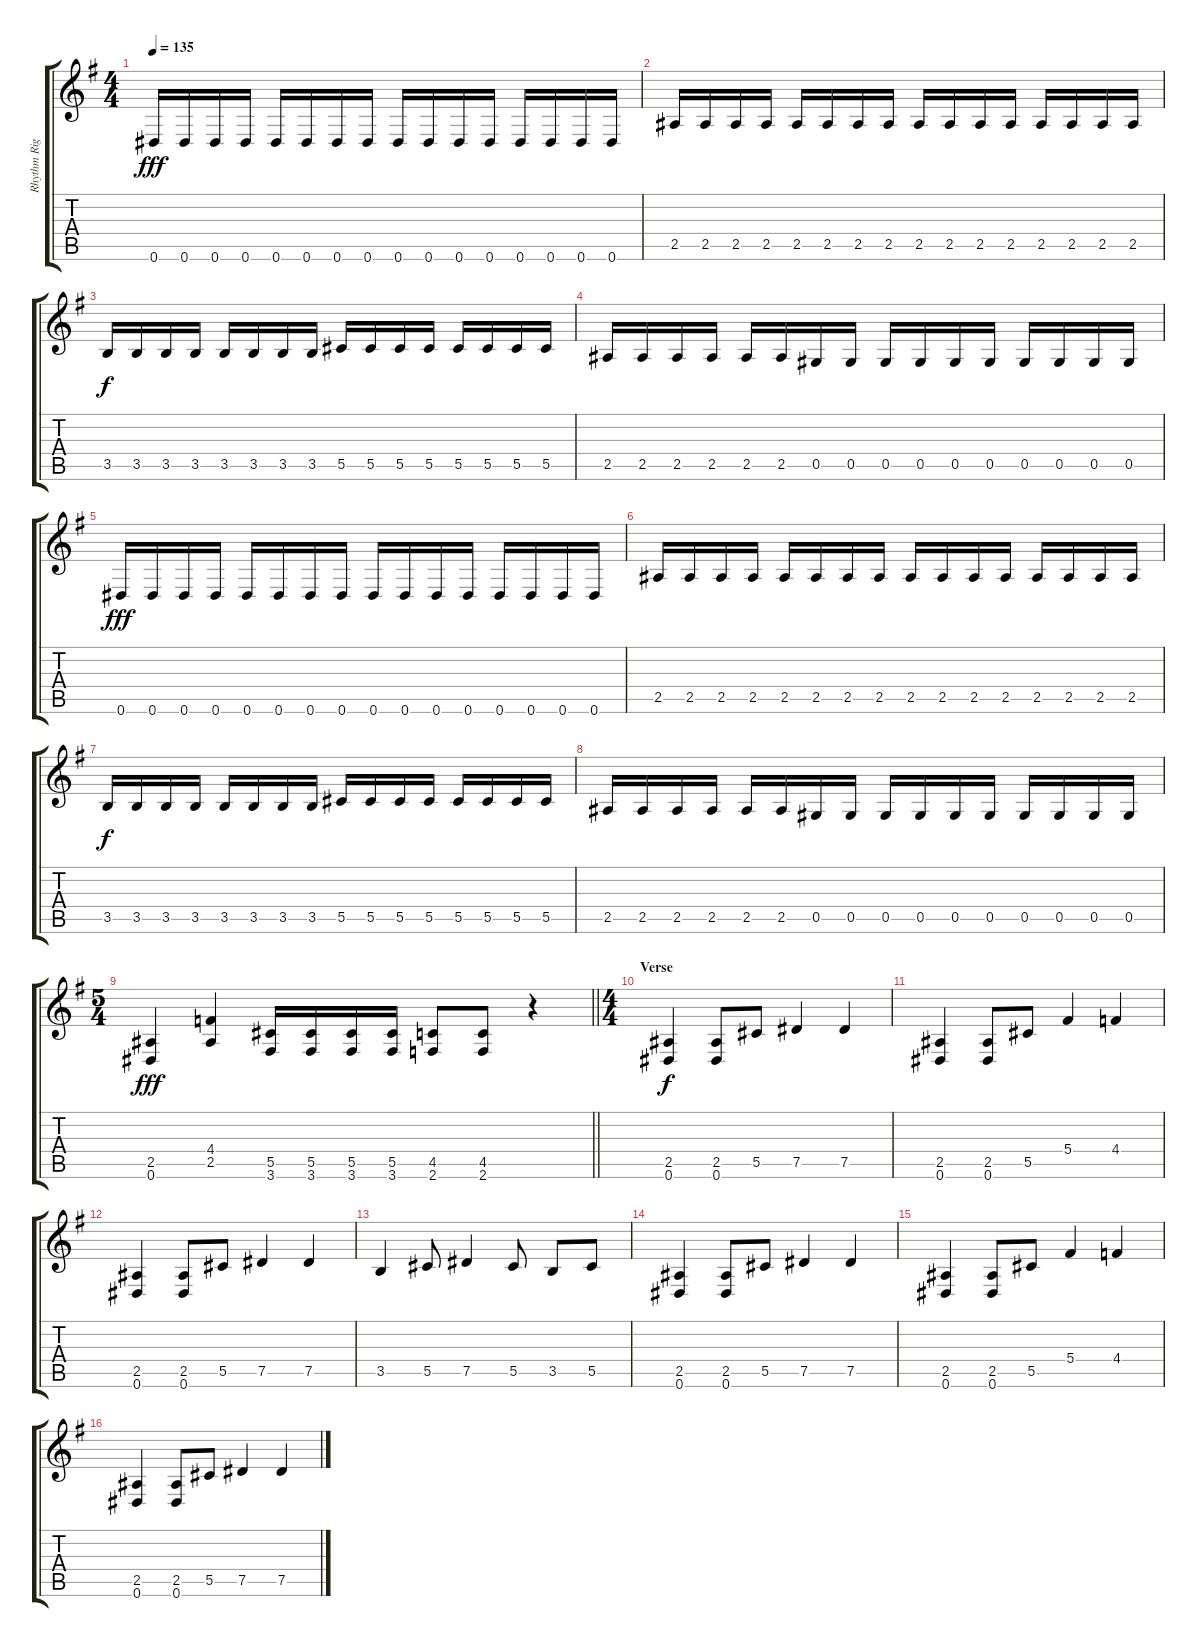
\track ("Rhythm Right" "Rhythm Rig") {instrument distortionguitar}
\staff {score tabs}
\tuning (Eb4 Bb3 Gb3 Db3 Ab2 Eb2) {hide}
\ts (4 4)
\tempo 135
\clef g2
\ks g
0.6.16{dy fff} 0.6.16 0.6.16 0.6.16 0.6.16 0.6.16 0.6.16 0.6.16 0.6.16 0.6.16 0.6.16 0.6.16 0.6.16 0.6.16 0.6.16 0.6.16 |
2.5.16 2.5.16 2.5.16 2.5.16 2.5.16 2.5.16 2.5.16 2.5.16 2.5.16 2.5.16 2.5.16 2.5.16 2.5.16 2.5.16 2.5.16 2.5.16 |
3.5.16{dy f} 3.5.16 3.5.16 3.5.16 3.5.16 3.5.16 3.5.16 3.5.16 5.5.16 5.5.16 5.5.16 5.5.16 5.5.16 5.5.16 5.5.16 5.5.16 |
2.5.16 2.5.16 2.5.16 2.5.16 2.5.16 2.5.16 0.5.16 0.5.16 0.5.16 0.5.16 0.5.16 0.5.16 0.5.16 0.5.16 0.5.16 0.5.16 |
0.6.16{dy fff} 0.6.16 0.6.16 0.6.16 0.6.16 0.6.16 0.6.16 0.6.16 0.6.16 0.6.16 0.6.16 0.6.16 0.6.16 0.6.16 0.6.16 0.6.16 |
2.5.16 2.5.16 2.5.16 2.5.16 2.5.16 2.5.16 2.5.16 2.5.16 2.5.16 2.5.16 2.5.16 2.5.16 2.5.16 2.5.16 2.5.16 2.5.16 |
3.5.16{dy f} 3.5.16 3.5.16 3.5.16 3.5.16 3.5.16 3.5.16 3.5.16 5.5.16 5.5.16 5.5.16 5.5.16 5.5.16 5.5.16 5.5.16 5.5.16 |
2.5.16 2.5.16 2.5.16 2.5.16 2.5.16 2.5.16 0.5.16 0.5.16 0.5.16 0.5.16 0.5.16 0.5.16 0.5.16 0.5.16 0.5.16 0.5.16 |
\ts (5 4)
\barLineRight lightlight
(2.5 0.6).4{dy fff} (4.4 2.5).4 (5.5 3.6).16 (5.5 3.6).16 (5.5 3.6).16 (5.5 3.6).16 (4.5 2.6).8 (4.5 2.6).8 r.4 |
\ts (4 4)
\section ("" "Verse")
(2.5 0.6).4{dy f} (2.5 0.6).8 5.5.8 7.5.4 7.5.4 |
(2.5 0.6).4 (2.5 0.6).8 5.5.8 5.4.4 4.4.4 |
(2.5 0.6).4 (2.5 0.6).8 5.5.8 7.5.4 7.5.4 |
3.5.4 5.5.8 7.5.4 5.5.8 3.5.8 5.5.8 |
(2.5 0.6).4 (2.5 0.6).8 5.5.8 7.5.4 7.5.4 |
(2.5 0.6).4 (2.5 0.6).8 5.5.8 5.4.4 4.4.4 |
(2.5 0.6).4 (2.5 0.6).8 5.5.8 7.5.4 7.5.4
